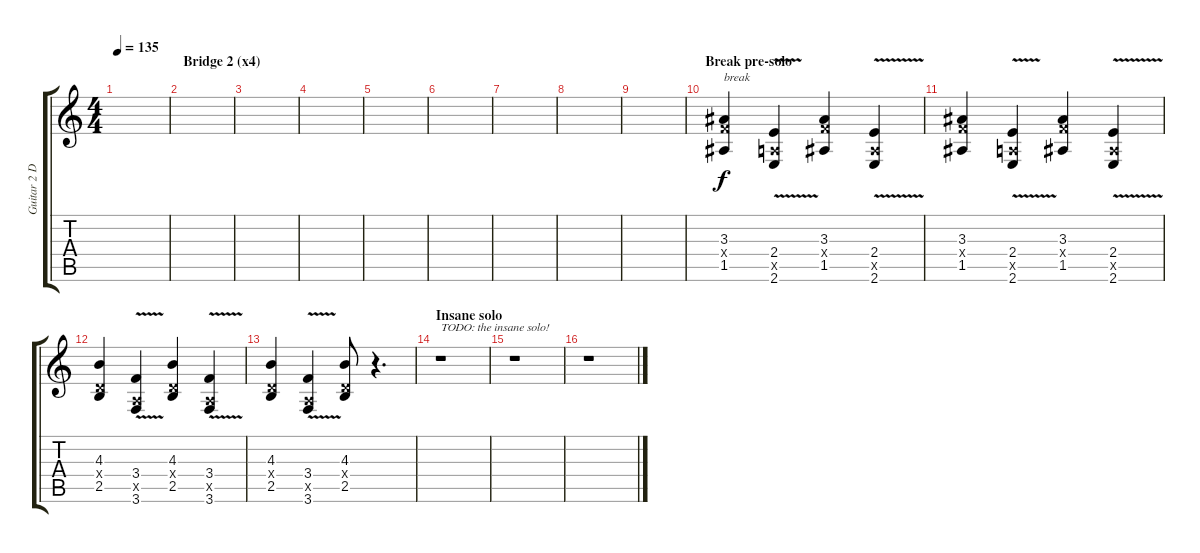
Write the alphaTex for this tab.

\track ("Guitar 2 Drop D - leads" "Guitar 2 D") {instrument distortionguitar}
\staff {score tabs}
\tuning (E4 B3 G3 D3 A2 D2) {hide}
\ts (4 4)
\tempo 135
\clef g2
\ks c
|
\section ("" "Bridge 2 (x4)")
|
|
|
|
|
|
|
|
\section ("" "Break pre-solo")
(3.3 3.4{x} 1.5).4{txt "break"} (2.4{v} 0.5{x} 2.6{v}).4 (3.3 3.4{x} 1.5).4 (2.4{v} 1.5{x} 2.6{v}).4 |
(3.3 3.4{x} 1.5).4 (2.4{v} 0.5{x} 2.6{v}).4 (3.3 3.4{x} 1.5).4 (2.4{v} 1.5{x} 2.6{v}).4 |
(4.3 0.4{x} 2.5).4 (3.4{v} 0.5{x} 3.6{v}).4 (4.3 0.4{x} 2.5).4 (3.4{v} 0.5{x} 3.6{v}).4 |
(4.3 0.4{x} 2.5).4 (3.4{v} 0.5{x} 3.6{v}).4 (4.3 0.4{x} 2.5).8 r.4{d} |
\section ("" "Insane solo")
r.1{txt "TODO: the insane solo!"} |
r.1 |
r.1
